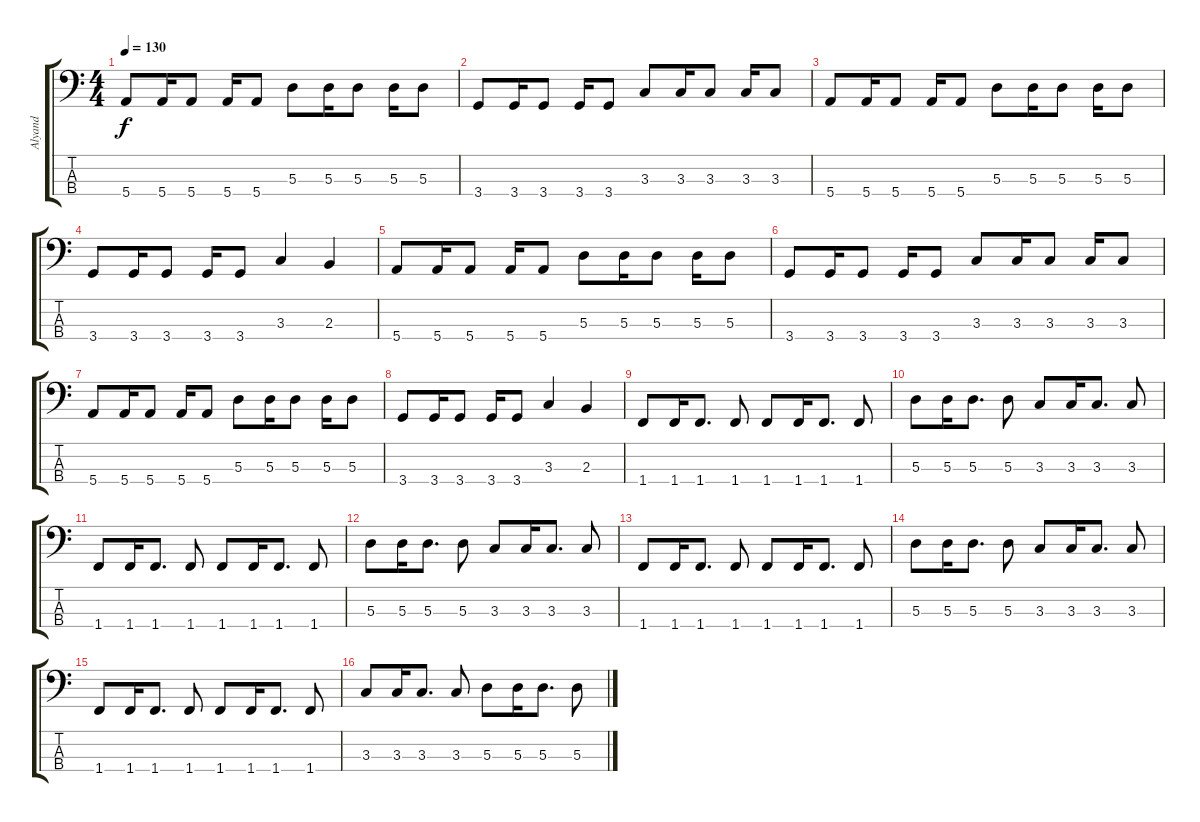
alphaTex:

\track ("Alyand" "Alyand") {instrument electricbassfinger}
\staff {score tabs}
\tuning (G2 D2 A1 E1) {hide}
\ts (4 4)
\tempo 130
\clef f4
\ks c
5.4.8{dy f} 5.4.16 5.4.8 5.4.16 5.4.8 5.3.8 5.3.16 5.3.8 5.3.16 5.3.8 |
3.4.8 3.4.16 3.4.8 3.4.16 3.4.8 3.3.8 3.3.16 3.3.8 3.3.16 3.3.8 |
5.4.8 5.4.16 5.4.8 5.4.16 5.4.8 5.3.8 5.3.16 5.3.8 5.3.16 5.3.8 |
3.4.8 3.4.16 3.4.8 3.4.16 3.4.8 3.3.4 2.3.4 |
5.4.8 5.4.16 5.4.8 5.4.16 5.4.8 5.3.8 5.3.16 5.3.8 5.3.16 5.3.8 |
3.4.8 3.4.16 3.4.8 3.4.16 3.4.8 3.3.8 3.3.16 3.3.8 3.3.16 3.3.8 |
5.4.8 5.4.16 5.4.8 5.4.16 5.4.8 5.3.8 5.3.16 5.3.8 5.3.16 5.3.8 |
3.4.8 3.4.16 3.4.8 3.4.16 3.4.8 3.3.4 2.3.4 |
1.4.8 1.4.16 1.4.8{d} 1.4.8 1.4.8 1.4.16 1.4.8{d} 1.4.8 |
5.3.8 5.3.16 5.3.8{d} 5.3.8 3.3.8 3.3.16 3.3.8{d} 3.3.8 |
1.4.8 1.4.16 1.4.8{d} 1.4.8 1.4.8 1.4.16 1.4.8{d} 1.4.8 |
5.3.8 5.3.16 5.3.8{d} 5.3.8 3.3.8 3.3.16 3.3.8{d} 3.3.8 |
1.4.8 1.4.16 1.4.8{d} 1.4.8 1.4.8 1.4.16 1.4.8{d} 1.4.8 |
5.3.8 5.3.16 5.3.8{d} 5.3.8 3.3.8 3.3.16 3.3.8{d} 3.3.8 |
1.4.8 1.4.16 1.4.8{d} 1.4.8 1.4.8 1.4.16 1.4.8{d} 1.4.8 |
3.3.8 3.3.16 3.3.8{d} 3.3.8 5.3.8 5.3.16 5.3.8{d} 5.3.8
